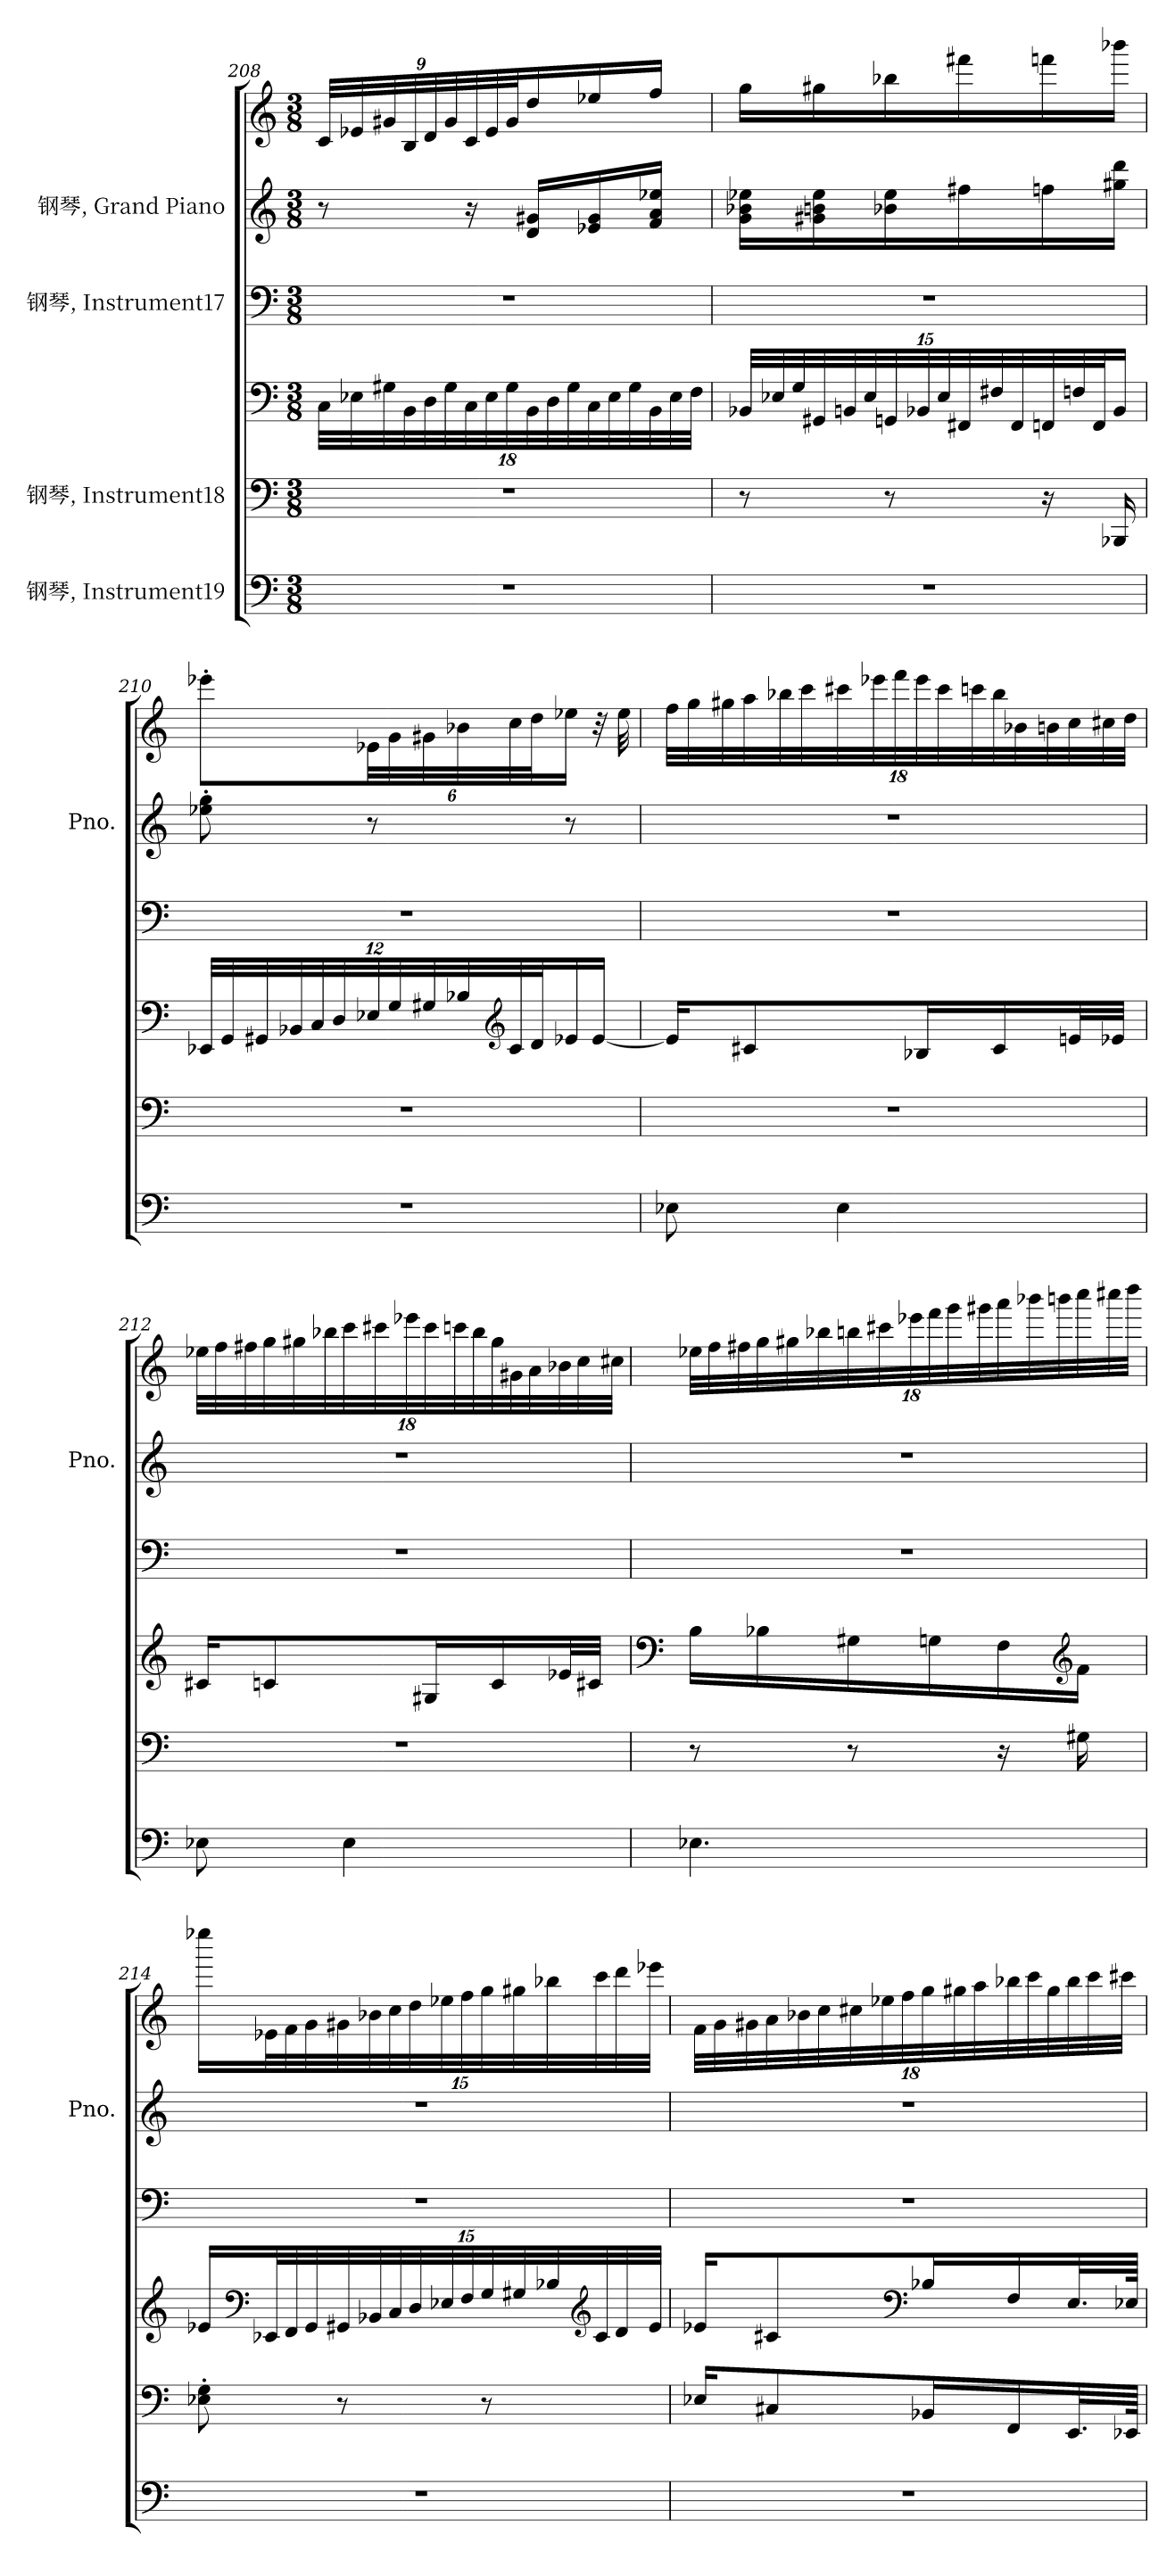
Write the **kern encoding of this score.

**kern	**kern	**kern	**kern	**kern	**kern
*part4	*part3	*part3	*part2	*part1	*part1
*staff6	*staff5	*staff4	*staff3	*staff2	*staff1
*I"钢琴, Instrument19	*I"钢琴, Instrument18	*	*I"钢琴, Instrument17	*I"钢琴, Grand Piano	*
*	*	*	*	*I'Pno.	*
!!LO:PB:g=z
*clefF4	*clefF4	*clefF4	*clefF4	*clefG2	*clefG2
*k[]	*k[]	*k[]	*k[]	*k[]	*k[]
*M3/8	*M3/8	*M3/8	*M3/8	*M3/8	*M3/8
*	*	*Xbrackettup	*	*	*Xbrackettup
=208	=208	=208	=208	=208	=208
4.r	4.r	48C\LLL	4.r	8r	48c/LLL
.	.	48E-X\	.	.	48e-X/
.	.	48G#X\	.	.	48g#X/
.	.	48BB\	.	.	48B/
.	.	48D\	.	.	48d/
.	.	48G#\	.	.	48g#/
.	.	48C\	.	16r	48c/
.	.	48E-\	.	.	48e-/
.	.	48G#\	.	.	48g#/J
.	.	48BB\	.	16d/ 16g#X/LL	16dd/
.	.	48D\	.	.	.
.	.	48G#\	.	.	.
.	.	48C\	.	16e-X/ 16g#/	16ee-X/
.	.	48E-\	.	.	.
.	.	48G#\	.	.	.
.	.	48BB\	.	16f/ 16a/ 16ee-X/JJ	16ff/JJ
.	.	48E-\	.	.	.
.	.	48F\JJJ	.	.	.
=209	=209	=209	=209	=209	=209
4.r	8r	48BB-X/LLL	4.r	16g\ 16b-X\ 16ee-X\LL	16gg\LL
.	.	48E-X/	.	.	.
.	.	48G/	.	.	.
.	.	48GG#X/	.	16g#X\ 16bn\ 16ee-\	16gg#X\
.	.	48BBn/	.	.	.
.	.	48E-/	.	.	.
.	8r	48GGn/	.	16b-X\ 16ee-\	16bb-X\
.	.	48BB-X/	.	.	.
.	.	48E-/	.	.	.
.	.	48FF#X/	.	16ff#X\	16fff#X\
.	.	48F#X/	.	.	.
.	.	48FF#/	.	.	.
.	16r	48FFn/	.	16ffn\	16fffn\
.	.	48Fn/	.	.	.
.	.	48FF/J	.	.	.
.	16BBB-X/	16BB-/JJ	.	16gg#X\ 16ddd\JJ	16bbb-X\JJ
!!LO:LB:g=z
=210	=210	=210	=210	=210	=210
4.r	4.r	48EE-X/LLL	4.r	8ee-X\' 8gg\'	8eee-X'\L
.	.	48GG/	.	.	.
.	.	48GG#X/	.	.	.
.	.	48BB-X/	.	.	.
.	.	48C/	.	.	.
.	.	48D/	.	.	.
.	.	48E-X/	.	8r	48e-X\LL
.	.	48G/	.	.	48g\
.	.	48G#X/	.	.	48g#X\
.	.	48B-X/	.	.	48b-X\
*	*	*clefG2	*	*	*
.	.	48c/	.	.	48cc\
.	.	48d/J	.	.	48dd\J
.	.	16e-X/	.	8r	16ee-X\JJ
.	.	[16e-/JJ	.	.	32r
.	.	.	.	.	32ee-\
!!LO:PB:g=z
=211	=211	=211	=211	=211	=211
8E-X\	4.r	16e-/KL]	4.r	4.r	48ff\LLL
.	.	.	.	.	48gg\
.	.	.	.	.	48gg#X\
.	.	8c#X/	.	.	48aa\
.	.	.	.	.	48bb-X\
.	.	.	.	.	48ccc\
4E-\	.	.	.	.	48ccc#X\
.	.	.	.	.	48eee-X\
.	.	.	.	.	48fff\
.	.	16B-X/L	.	.	48eee-\
.	.	.	.	.	48ccc#\
.	.	.	.	.	48cccn\
.	.	16c#/	.	.	48bb-\
.	.	.	.	.	48b-X\
.	.	.	.	.	48bn\
.	.	32en/L	.	.	48cc\
.	.	.	.	.	48cc#X\
.	.	32e-X/JJJ	.	.	.
.	.	.	.	.	48dd\JJJ
!!LO:LB:g=z
=212	=212	=212	=212	=212	=212
8E-X\	4.r	16c#X/KL	4.r	4.r	48ee-X\LLL
.	.	.	.	.	48ff\
.	.	.	.	.	48ff#X\
.	.	8cn/	.	.	48gg\
.	.	.	.	.	48gg#X\
.	.	.	.	.	48bb-X\
4E-\	.	.	.	.	48ccc\
.	.	.	.	.	48ccc#X\
.	.	.	.	.	48eee-X\
.	.	16G#X/L	.	.	48ccc#\
.	.	.	.	.	48cccn\
.	.	.	.	.	48bb-\
.	.	16c/	.	.	48gg#\
.	.	.	.	.	48g#X\
.	.	.	.	.	48a\
.	.	32e-X/L	.	.	48b-X\
.	.	.	.	.	48cc\
.	.	32c#X/JJJ	.	.	.
.	.	.	.	.	48cc#X\JJJ
!!LO:PB:g=z
=213	=213	=213	=213	=213	=213
*	*	*clefF4	*	*	*
4.E-X\	8r	16B\LL	4.r	4.r	48ee-X\LLL
.	.	.	.	.	48ff\
.	.	.	.	.	48ff#X\
.	.	16B-X\	.	.	48gg\
.	.	.	.	.	48gg#X\
.	.	.	.	.	48bb-X\
.	8r	16G#X\	.	.	48bbn\
.	.	.	.	.	48ccc#X\
.	.	.	.	.	48eee-X\
.	.	16Gn\	.	.	48fff\
.	.	.	.	.	48ggg\
.	.	.	.	.	48ggg#X\
.	16r	16F\	.	.	48aaa\
.	.	.	.	.	48bbb-X\
.	.	.	.	.	48bbbn\
*	*	*clefG2	*	*	*
.	16G#X\	16f\JJ	.	.	48cccc\
.	.	.	.	.	48cccc#X\
.	.	.	.	.	48dddd\JJJ
!!LO:LB:g=z
=214	=214	=214	=214	=214	=214
4.r	8E-X\' 8G\'	16e-X/LL	4.r	4.r	16eeee-X\LL
*	*	*clefF4	*	*	*
.	.	48EE-X/L	.	.	48e-X\L
.	.	48FF/	.	.	48f\
.	.	48GG/	.	.	48g\
.	8r	48GG#X/	.	.	48g#X\
.	.	48BB-X/	.	.	48b-X\
.	.	48C/	.	.	48cc\
.	.	48D/	.	.	48dd\
.	.	48E-X/	.	.	48ee-X\
.	.	48F/	.	.	48ff\
.	8r	48G/	.	.	48gg\
.	.	48G#X/	.	.	48gg#X\
.	.	48B-X/	.	.	48bb-X\
*	*	*clefG2	*	*	*
.	.	48c/	.	.	48ccc\
.	.	48d/	.	.	48ddd\
.	.	48e-/JJJ	.	.	48eee-X\JJJ
!!LO:PB:g=z
=215	=215	=215	=215	=215	=215
4.r	16E-X/KL	16e-X/KL	4.r	4.r	48f\LLL
.	.	.	.	.	48g\
.	.	.	.	.	48g#X\
.	8C#X/	8c#X/	.	.	48a\
.	.	.	.	.	48b-X\
.	.	.	.	.	48cc\
.	.	.	.	.	48cc#X\
.	.	.	.	.	48ee-X\
.	.	.	.	.	48ff\
*	*	*clefF4	*	*	*
.	16BB-X/L	16B-X/L	.	.	48gg\
.	.	.	.	.	48gg#X\
.	.	.	.	.	48aa\
.	16FF/	16F/	.	.	48bb-X\
.	.	.	.	.	48ccc\
.	.	.	.	.	48gg#\
.	32.EE/L	32.E/L	.	.	48bb-\
.	.	.	.	.	48ccc\
.	.	.	.	.	48ccc#X\JJJ
.	64EE-X/JJJk	64E-X/JJJk	.	.	.
=	=	=	=	=	=
*-	*-	*-	*-	*-	*-
